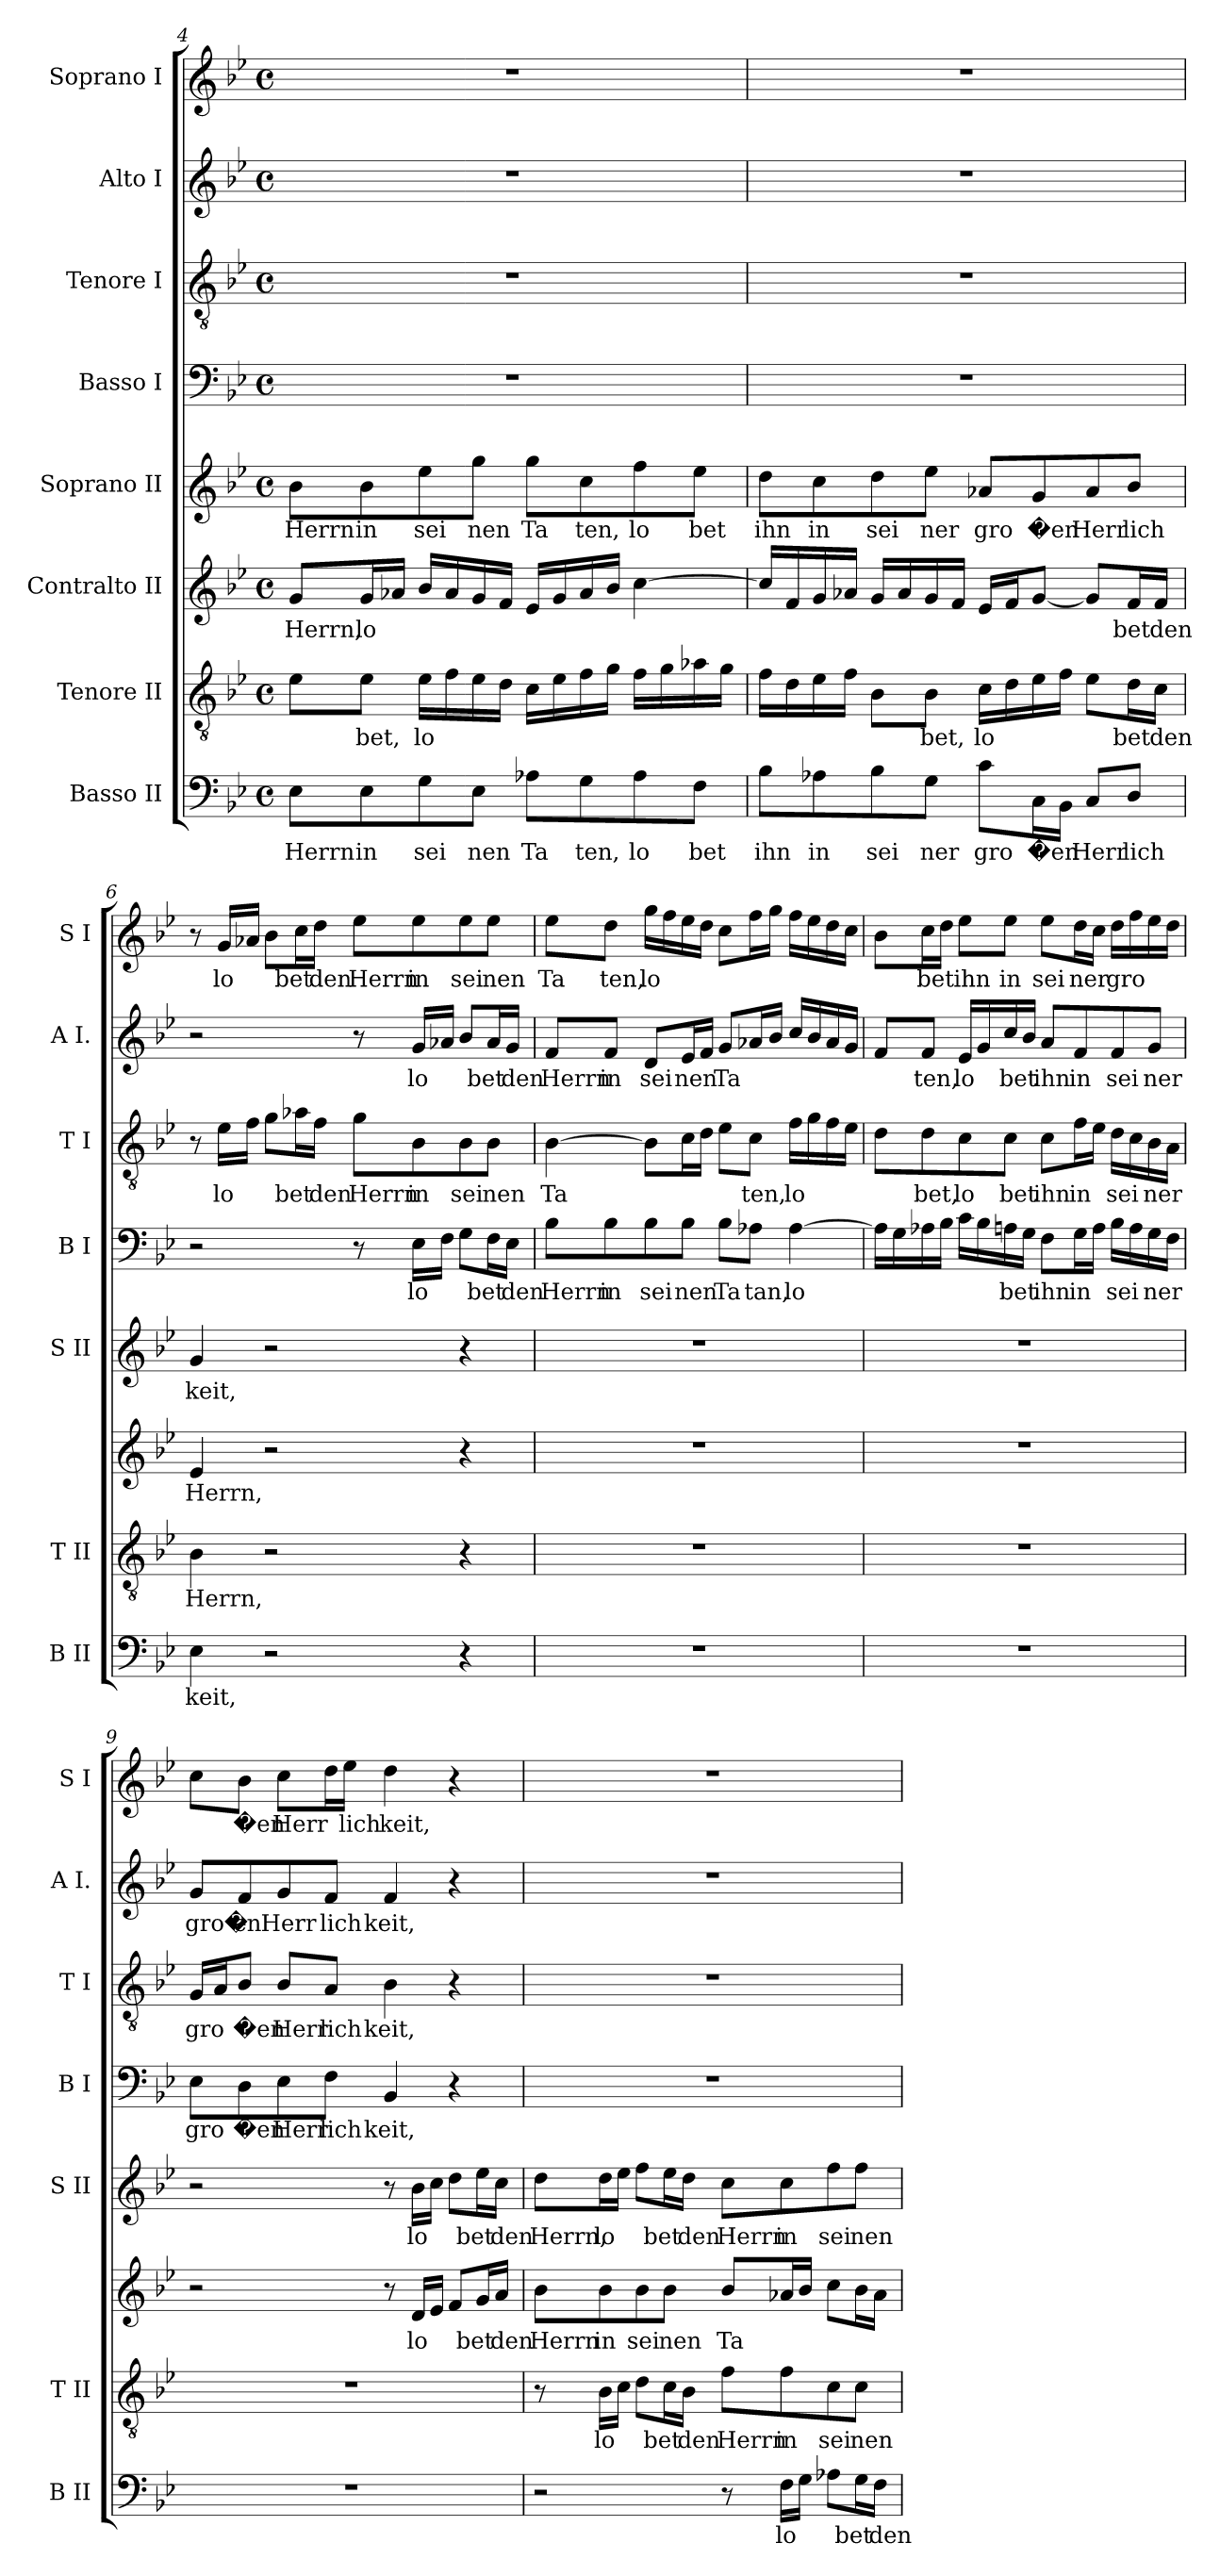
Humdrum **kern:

**kern	**text	**kern	**text	**kern	**text	**kern	**text	**kern	**text	**kern	**text	**kern	**text	**kern	**text
*part8	*part8	*part7	*part7	*part6	*part6	*part5	*part5	*part4	*part4	*part3	*part3	*part2	*part2	*part1	*part1
*staff8	*staff8	*staff7	*staff7	*staff6	*staff6	*staff5	*staff5	*staff4	*staff4	*staff3	*staff3	*staff2	*staff2	*staff1	*staff1
*I"Basso II	*	*I"Tenore II	*	*I"Contralto II	*	*I"Soprano II	*	*I"Basso I	*	*I"Tenore I	*	*I"Alto I	*	*I"Soprano I	*
*I'B II	*	*I'T II	*	*	*	*I'S II	*	*I'B I	*	*I'T I	*	*I'A I.	*	*I'S I	*
*clefF4	*	*clefGv2	*	*clefG2	*	*clefG2	*	*clefF4	*	*clefGv2	*	*clefG2	*	*clefG2	*
*k[b-e-]	*	*k[b-e-]	*	*k[b-e-]	*	*k[b-e-]	*	*k[b-e-]	*	*k[b-e-]	*	*k[b-e-]	*	*k[b-e-]	*
*M4/4	*	*M4/4	*	*M4/4	*	*M4/4	*	*M4/4	*	*M4/4	*	*M4/4	*	*M4/4	*
*met(c)	*	*met(c)	*	*met(c)	*	*met(c)	*	*met(c)	*	*met(c)	*	*met(c)	*	*met(c)	*
=4	=4	=4	=4	=4	=4	=4	=4	=4	=4	=4	=4	=4	=4	=4	=4
!	!LO:LY:b	!	!LO:LY:b	!	!LO:LY:b	!	!LO:LY:b	!	!	!	!	!	!	!	!
8E-\L	Herrn	8e-\L	_	8g/L	Herrn,	8b-\L	Herrn	1r	.	1r	.	1r	.	1r	.
!	!LO:LY:b	!	!LO:LY:b	!	!LO:LY:b	!	!LO:LY:b	!	!	!	!	!	!	!	!
8E-\	in	8e-\J	bet,	16g/L	lo	8b-\	in	.	.	.	.	.	.	.	.
.	.	.	.	16a-X/JJ	.	.	.	.	.	.	.	.	.	.	.
!	!LO:LY:b	!	!LO:LY:b	!	!	!	!LO:LY:b	!	!	!	!	!	!	!	!
8G\	sei	16e-\LL	lo	16b-/LL	.	8ee-\	sei	.	.	.	.	.	.	.	.
.	.	16f\	.	16a-/	.	.	.	.	.	.	.	.	.	.	.
!	!LO:LY:b	!	!	!	!	!	!LO:LY:b	!	!	!	!	!	!	!	!
8E-\J	nen	16e-\	.	16g/	.	8gg\J	nen	.	.	.	.	.	.	.	.
.	.	16d\JJ	.	16f/JJ	.	.	.	.	.	.	.	.	.	.	.
!	!LO:LY:b	!	!	!	!	!	!LO:LY:b	!	!	!	!	!	!	!	!
8A-X\L	Ta	16c\LL	.	16e-/LL	.	8gg\L	Ta	.	.	.	.	.	.	.	.
.	.	16e-\	.	16g/	.	.	.	.	.	.	.	.	.	.	.
!	!LO:LY:b	!	!	!	!	!	!LO:LY:b	!	!	!	!	!	!	!	!
8G\	ten,	16f\	.	16a-/	.	8cc\	ten,	.	.	.	.	.	.	.	.
.	.	16g\JJ	.	16b-/JJ	.	.	.	.	.	.	.	.	.	.	.
!	!LO:LY:b	!	!	!	!	!	!LO:LY:b	!	!	!	!	!	!	!	!
8A-\	lo	16f\LL	.	[4cc\	.	8ff\	lo	.	.	.	.	.	.	.	.
.	.	16g\	.	.	.	.	.	.	.	.	.	.	.	.	.
!	!LO:LY:b	!	!	!	!	!	!LO:LY:b	!	!	!	!	!	!	!	!
8F\J	bet	16a-X\	.	.	.	8ee-\J	bet	.	.	.	.	.	.	.	.
.	.	16g\JJ	.	.	.	.	.	.	.	.	.	.	.	.	.
!!LO:PB:g=z
=5	=5	=5	=5	=5	=5	=5	=5	=5	=5	=5	=5	=5	=5	=5	=5
!	!LO:LY:b	!	!	!	!	!	!LO:LY:b	!	!	!	!	!	!	!	!
8B-\L	ihn	16f\LL	.	16cc/LL]	.	8dd\L	ihn	1r	.	1r	.	1r	.	1r	.
.	.	16d\	.	16f/	.	.	.	.	.	.	.	.	.	.	.
!	!LO:LY:b	!	!	!	!	!	!LO:LY:b	!	!	!	!	!	!	!	!
8A-X\	in	16e-\	.	16g/	.	8cc\	in	.	.	.	.	.	.	.	.
.	.	16f\JJ	.	16a-X/JJ	.	.	.	.	.	.	.	.	.	.	.
!	!LO:LY:b	!	!	!	!	!	!LO:LY:b	!	!	!	!	!	!	!	!
8B-\	sei	8B-\L	.	16g/LL	.	8dd\	sei	.	.	.	.	.	.	.	.
.	.	.	.	16a-/	.	.	.	.	.	.	.	.	.	.	.
!	!LO:LY:b	!	!LO:LY:b	!	!	!	!LO:LY:b	!	!	!	!	!	!	!	!
8G\J	ner	8B-\J	bet,	16g/	.	8ee-\J	ner	.	.	.	.	.	.	.	.
.	.	.	.	16f/JJ	.	.	.	.	.	.	.	.	.	.	.
!	!LO:LY:b	!	!LO:LY:b	!	!	!	!LO:LY:b	!	!	!	!	!	!	!	!
8c\L	gro	16c\LL	lo	16e-/LL	.	8a-X/L	gro	.	.	.	.	.	.	.	.
.	.	16d\	.	16f/J	.	.	.	.	.	.	.	.	.	.	.
!	!LO:LY:b	!	!	!	!	!	!LO:LY:b	!	!	!	!	!	!	!	!
16C\L	�en	16e-\	.	[8g/J	.	8g/	�en	.	.	.	.	.	.	.	.
16BB-\JJ	.	16f\JJ	.	.	.	.	.	.	.	.	.	.	.	.	.
!	!LO:LY:b	!	!	!	!	!	!LO:LY:b	!	!	!	!	!	!	!	!
8C/L	Herr	8e-\L	.	8g/L]	.	8a-/	Herr	.	.	.	.	.	.	.	.
!	!LO:LY:b	!	!LO:LY:b	!	!LO:LY:b	!	!LO:LY:b	!	!	!	!	!	!	!	!
8D/J	lich	16d\L	bet	16f/L	bet	8b-/J	lich	.	.	.	.	.	.	.	.
!	!	!	!LO:LY:b	!	!LO:LY:b	!	!	!	!	!	!	!	!	!	!
.	.	16c\JJ	den	16f/JJ	den	.	.	.	.	.	.	.	.	.	.
=6	=6	=6	=6	=6	=6	=6	=6	=6	=6	=6	=6	=6	=6	=6	=6
!	!LO:LY:b	!	!LO:LY:b	!	!LO:LY:b	!	!LO:LY:b	!	!	!	!	!	!	!	!
4E-\	keit,	4B-\	Herrn,	4e-/	Herrn,	4g/	keit,	2r	.	8r	.	2r	.	8r	.
!	!	!	!	!	!	!	!	!	!	!	!LO:LY:b	!	!	!	!LO:LY:b
.	.	.	.	.	.	.	.	.	.	16e-\LL	lo	.	.	16g/LL	lo
.	.	.	.	.	.	.	.	.	.	16f\JJ	.	.	.	16a-X/JJ	.
2r	.	2r	.	2r	.	2r	.	.	.	8g\L	.	.	.	8b-\L	.
!	!	!	!	!	!	!	!	!	!	!	!LO:LY:b	!	!	!	!LO:LY:b
.	.	.	.	.	.	.	.	.	.	16a-X\L	bet	.	.	16cc\L	bet
!	!	!	!	!	!	!	!	!	!	!	!LO:LY:b	!	!	!	!LO:LY:b
.	.	.	.	.	.	.	.	.	.	16f\JJ	den	.	.	16dd\JJ	den
!	!	!	!	!	!	!	!	!	!	!	!LO:LY:b	!	!	!	!LO:LY:b
.	.	.	.	.	.	.	.	8r	.	8g\L	Herrn	8r	.	8ee-\L	Herrn
!	!	!	!	!	!	!	!	!	!LO:LY:b	!	!LO:LY:b	!	!LO:LY:b	!	!LO:LY:b
.	.	.	.	.	.	.	.	16E-\LL	lo	8B-\	in	16g/LL	lo	8ee-\	in
.	.	.	.	.	.	.	.	16F\JJ	.	.	.	16a-X/JJ	.	.	.
!	!	!	!	!	!	!	!	!	!	!	!LO:LY:b	!	!	!	!LO:LY:b
4r	.	4r	.	4r	.	4r	.	8G\L	.	8B-\	sei	8b-/L	.	8ee-\	sei
!	!	!	!	!	!	!	!	!	!LO:LY:b	!	!LO:LY:b	!	!LO:LY:b	!	!LO:LY:b
.	.	.	.	.	.	.	.	16F\L	bet	8B-\J	nen	16a-/L	bet	8ee-\J	nen
!	!	!	!	!	!	!	!	!	!LO:LY:b	!	!	!	!LO:LY:b	!	!
.	.	.	.	.	.	.	.	16E-\JJ	den	.	.	16g/JJ	den	.	.
!!LO:PB:g=z
=7	=7	=7	=7	=7	=7	=7	=7	=7	=7	=7	=7	=7	=7	=7	=7
!	!	!	!	!	!	!	!	!	!LO:LY:b	!	!LO:LY:b	!	!LO:LY:b	!	!LO:LY:b
1r	.	1r	.	1r	.	1r	.	8B-\L	Herrn	[4B-\	Ta	8f/L	Herrn	8ee-\L	Ta
!	!	!	!	!	!	!	!	!	!LO:LY:b	!	!	!	!LO:LY:b	!	!LO:LY:b
.	.	.	.	.	.	.	.	8B-\	in	.	.	8f/J	in	8dd\J	ten,
!	!	!	!	!	!	!	!	!	!LO:LY:b	!	!	!	!LO:LY:b	!	!LO:LY:b
.	.	.	.	.	.	.	.	8B-\	sei	8B-\L]	.	8d/L	sei	16gg\LL	lo
.	.	.	.	.	.	.	.	.	.	.	.	.	.	16ff\	.
!	!	!	!	!	!	!	!	!	!LO:LY:b	!	!	!	!LO:LY:b	!	!
.	.	.	.	.	.	.	.	8B-\J	nen	16c\L	.	16e-/L	nen	16ee-\	.
.	.	.	.	.	.	.	.	.	.	16d\JJ	.	16f/JJ	.	16dd\JJ	.
!	!	!	!	!	!	!	!	!	!LO:LY:b	!	!	!	!LO:LY:b	!	!
.	.	.	.	.	.	.	.	8B-\L	Ta	8e-\L	.	8g/L	Ta	8cc\L	.
!	!	!	!	!	!	!	!	!	!LO:LY:b	!	!LO:LY:b	!	!	!	!
.	.	.	.	.	.	.	.	8A-X\J	tan,	8c\J	ten,	16a-X/L	.	16ff\L	.
.	.	.	.	.	.	.	.	.	.	.	.	16b-/JJ	.	16gg\JJ	.
!	!	!	!	!	!	!	!	!	!LO:LY:b	!	!LO:LY:b	!	!	!	!
.	.	.	.	.	.	.	.	[4A-\	lo	16f\LL	lo	16cc/LL	.	16ff\LL	.
.	.	.	.	.	.	.	.	.	.	16g\	.	16b-/	.	16ee-\	.
.	.	.	.	.	.	.	.	.	.	16f\	.	16a-/	.	16dd\	.
.	.	.	.	.	.	.	.	.	.	16e-\JJ	.	16g/JJ	.	16cc\JJ	.
=8	=8	=8	=8	=8	=8	=8	=8	=8	=8	=8	=8	=8	=8	=8	=8
1r	.	1r	.	1r	.	1r	.	16A-\LL]	.	8d\L	.	8f/L	.	8b-\L	.
.	.	.	.	.	.	.	.	16G\	.	.	.	.	.	.	.
!	!	!	!	!	!	!	!	!	!	!	!LO:LY:b	!	!LO:LY:b	!	!LO:LY:b
.	.	.	.	.	.	.	.	16A-X\	.	8d\	bet,	8f/J	ten,	16cc\L	bet
.	.	.	.	.	.	.	.	16B-\JJ	.	.	.	.	.	16dd\JJ	.
!	!	!	!	!	!	!	!	!	!	!	!LO:LY:b	!	!LO:LY:b	!	!LO:LY:b
.	.	.	.	.	.	.	.	16c\LL	.	8c\	lo	16e-/LL	lo	8ee-\L	ihn
.	.	.	.	.	.	.	.	16B-\	.	.	.	16g/	.	.	.
!	!	!	!	!	!	!	!	!	!LO:LY:b	!	!LO:LY:b	!	!LO:LY:b	!	!LO:LY:b
.	.	.	.	.	.	.	.	16An\	bet	8c\J	bet	16cc/	bet	8ee-\J	in
.	.	.	.	.	.	.	.	16G\JJ	.	.	.	16b-/JJ	.	.	.
!	!	!	!	!	!	!	!	!	!LO:LY:b	!	!LO:LY:b	!	!LO:LY:b	!	!LO:LY:b
.	.	.	.	.	.	.	.	8F\L	ihn	8c\L	ihn	8a/L	ihn	8ee-\L	sei
!	!	!	!	!	!	!	!	!	!LO:LY:b	!	!LO:LY:b	!	!LO:LY:b	!	!LO:LY:b
.	.	.	.	.	.	.	.	16G\L	in	16f\L	in	8f/	in	16dd\L	ner
.	.	.	.	.	.	.	.	16A\JJ	.	16e-\JJ	.	.	.	16cc\JJ	.
!	!	!	!	!	!	!	!	!	!LO:LY:b	!	!LO:LY:b	!	!LO:LY:b	!	!LO:LY:b
.	.	.	.	.	.	.	.	16B-\LL	sei	16d\LL	sei	8f/	sei	16dd\LL	gro
.	.	.	.	.	.	.	.	16A\	.	16c\	.	.	.	16ff\	.
!	!	!	!	!	!	!	!	!	!LO:LY:b	!	!LO:LY:b	!	!LO:LY:b	!	!
.	.	.	.	.	.	.	.	16G\	ner	16B-\	ner	8g/J	ner	16ee-\	.
.	.	.	.	.	.	.	.	16F\JJ	.	16A\JJ	.	.	.	16dd\JJ	.
!!LO:PB:g=z
=9	=9	=9	=9	=9	=9	=9	=9	=9	=9	=9	=9	=9	=9	=9	=9
!	!	!	!	!	!	!	!	!	!LO:LY:b	!	!LO:LY:b	!	!LO:LY:b	!	!
1r	.	1r	.	2r	.	2r	.	8E-\L	gro	16G/LL	gro	8g/L	gro�	8cc\L	.
.	.	.	.	.	.	.	.	.	.	16A/J	.	.	.	.	.
!	!	!	!	!	!	!	!	!	!LO:LY:b	!	!LO:LY:b	!	!LO:LY:b	!	!LO:LY:b
.	.	.	.	.	.	.	.	8D\	�en	8B-/J	�en	8f/	en	8b-\J	�en
!	!	!	!	!	!	!	!	!	!LO:LY:b	!	!LO:LY:b	!	!LO:LY:b	!	!LO:LY:b
.	.	.	.	.	.	.	.	8E-\	Herr	8B-/L	Herr	8g/	Herr	8cc\L	Herr
!	!	!	!	!	!	!	!	!	!LO:LY:b	!	!LO:LY:b	!	!LO:LY:b	!	!
.	.	.	.	.	.	.	.	8F\J	lich	8A/J	lich	8f/J	lich	16dd\L	.
!	!	!	!	!	!	!	!	!	!	!	!	!	!	!	!LO:LY:b
.	.	.	.	.	.	.	.	.	.	.	.	.	.	16ee-\JJ	lich
!	!	!	!	!	!	!	!	!	!LO:LY:b	!	!LO:LY:b	!	!LO:LY:b	!	!LO:LY:b
.	.	.	.	8r	.	8r	.	4BB-/	keit,	4B-\	keit,	4f/	keit,	4dd\	keit,
!	!	!	!	!	!LO:LY:b	!	!LO:LY:b	!	!	!	!	!	!	!	!
.	.	.	.	16d/LL	lo	16b-\LL	lo	.	.	.	.	.	.	.	.
.	.	.	.	16e-/JJ	.	16cc\JJ	.	.	.	.	.	.	.	.	.
.	.	.	.	8f/L	.	8dd\L	.	4r	.	4r	.	4r	.	4r	.
!	!	!	!	!	!LO:LY:b	!	!LO:LY:b	!	!	!	!	!	!	!	!
.	.	.	.	16g/L	bet	16ee-\L	bet	.	.	.	.	.	.	.	.
!	!	!	!	!	!LO:LY:b	!	!LO:LY:b	!	!	!	!	!	!	!	!
.	.	.	.	16a/JJ	den	16cc\JJ	den	.	.	.	.	.	.	.	.
=10	=10	=10	=10	=10	=10	=10	=10	=10	=10	=10	=10	=10	=10	=10	=10
!	!	!	!	!	!LO:LY:b	!	!LO:LY:b	!	!	!	!	!	!	!	!
2r	.	8r	.	8b-\L	Herrn	8dd\L	Herrn,	1r	.	1r	.	1r	.	1r	.
!	!	!	!LO:LY:b	!	!LO:LY:b	!	!LO:LY:b	!	!	!	!	!	!	!	!
.	.	16B-\LL	lo	8b-\	in	16dd\L	lo	.	.	.	.	.	.	.	.
.	.	16c\JJ	.	.	.	16ee-\JJ	.	.	.	.	.	.	.	.	.
!	!	!	!	!	!LO:LY:b	!	!	!	!	!	!	!	!	!	!
.	.	8d\L	.	8b-\	sei	8ff\L	.	.	.	.	.	.	.	.	.
!	!	!	!LO:LY:b	!	!LO:LY:b	!	!LO:LY:b	!	!	!	!	!	!	!	!
.	.	16c\L	bet	8b-\J	nen	16ee-\L	bet	.	.	.	.	.	.	.	.
!	!	!	!LO:LY:b	!	!	!	!LO:LY:b	!	!	!	!	!	!	!	!
.	.	16B-\JJ	den	.	.	16dd\JJ	den	.	.	.	.	.	.	.	.
!	!	!	!LO:LY:b	!	!LO:LY:b	!	!LO:LY:b	!	!	!	!	!	!	!	!
8r	.	8f\L	Herrn	8b-/L	Ta	8cc\L	Herrn	.	.	.	.	.	.	.	.
!	!LO:LY:b	!	!LO:LY:b	!	!	!	!LO:LY:b	!	!	!	!	!	!	!	!
16F\LL	lo	8f\	in	16a-X/L	.	8cc\	in	.	.	.	.	.	.	.	.
16G\JJ	.	.	.	16b-/JJ	.	.	.	.	.	.	.	.	.	.	.
!	!	!	!LO:LY:b	!	!	!	!LO:LY:b	!	!	!	!	!	!	!	!
8A-X\L	.	8c\	sei	8cc\L	.	8ff\	sei	.	.	.	.	.	.	.	.
!	!LO:LY:b	!	!LO:LY:b	!	!	!	!LO:LY:b	!	!	!	!	!	!	!	!
16G\L	bet	8c\J	nen	16b-\L	.	8ff\J	nen	.	.	.	.	.	.	.	.
!	!LO:LY:b	!	!	!	!	!	!	!	!	!	!	!	!	!	!
16F\JJ	den	.	.	16a-\JJ	.	.	.	.	.	.	.	.	.	.	.
=	=	=	=	=	=	=	=	=	=	=	=	=	=	=	=
*-	*-	*-	*-	*-	*-	*-	*-	*-	*-	*-	*-	*-	*-	*-	*-
